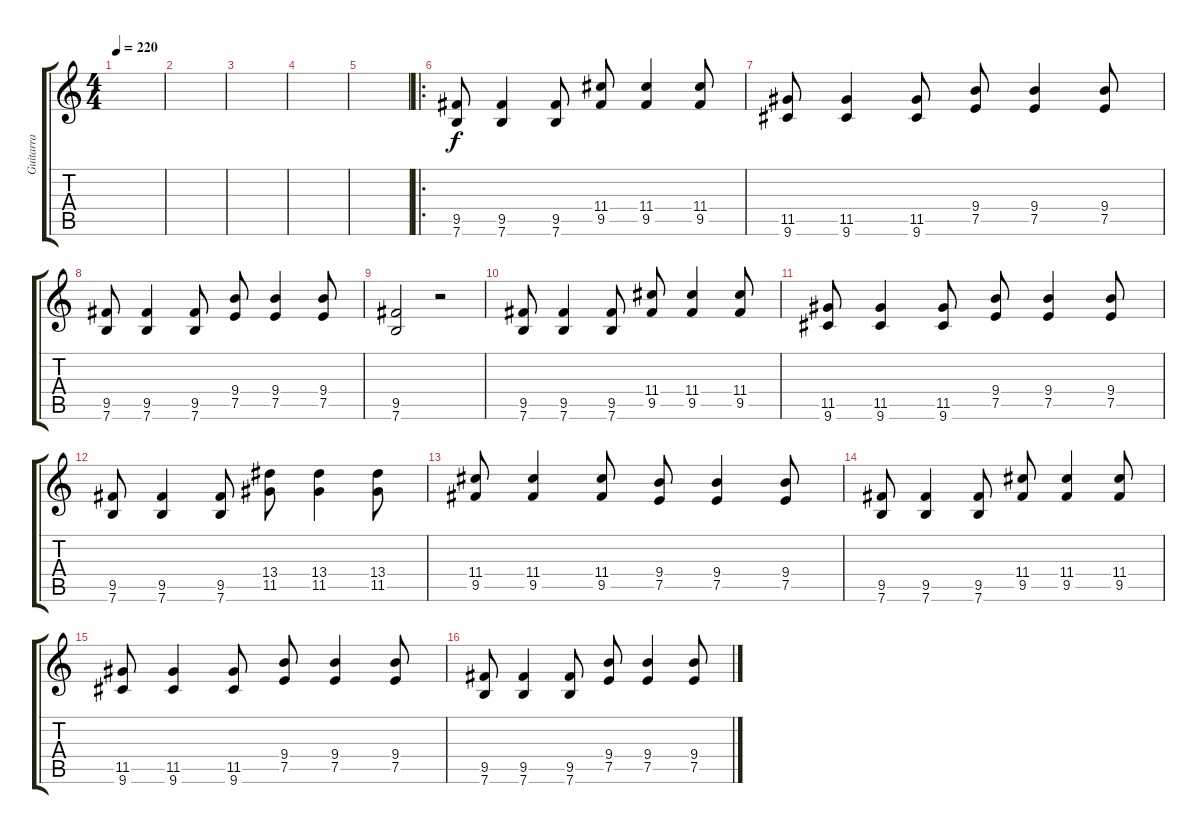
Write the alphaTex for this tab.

\track ("Guitarra" "Guitarra") {instrument distortionguitar}
\staff {score tabs}
\tuning (E4 B3 G3 D3 A2 E2) {hide}
\ts (4 4)
\tempo 220
\clef g2
\ks c
|
|
|
|
|
\ro
(9.5 7.6).8 (9.5 7.6).4 (9.5 7.6).8 (11.4 9.5).8 (11.4 9.5).4 (11.4 9.5).8 |
(11.5 9.6).8 (11.5 9.6).4 (11.5 9.6).8 (9.4 7.5).8 (9.4 7.5).4 (9.4 7.5).8 |
(9.5 7.6).8 (9.5 7.6).4 (9.5 7.6).8 (9.4 7.5).8 (9.4 7.5).4 (9.4 7.5).8 |
(9.5 7.6).2 r.2 |
(9.5 7.6).8 (9.5 7.6).4 (9.5 7.6).8 (11.4 9.5).8 (11.4 9.5).4 (11.4 9.5).8 |
(11.5 9.6).8 (11.5 9.6).4 (11.5 9.6).8 (9.4 7.5).8 (9.4 7.5).4 (9.4 7.5).8 |
(9.5 7.6).8 (9.5 7.6).4 (9.5 7.6).8 (13.4 11.5).8 (13.4 11.5).4 (13.4 11.5).8 |
(11.4 9.5).8 (11.4 9.5).4 (11.4 9.5).8 (9.4 7.5).8 (9.4 7.5).4 (9.4 7.5).8 |
(9.5 7.6).8 (9.5 7.6).4 (9.5 7.6).8 (11.4 9.5).8 (11.4 9.5).4 (11.4 9.5).8 |
(11.5 9.6).8 (11.5 9.6).4 (11.5 9.6).8 (9.4 7.5).8 (9.4 7.5).4 (9.4 7.5).8 |
(9.5 7.6).8 (9.5 7.6).4 (9.5 7.6).8 (9.4 7.5).8 (9.4 7.5).4 (9.4 7.5).8
